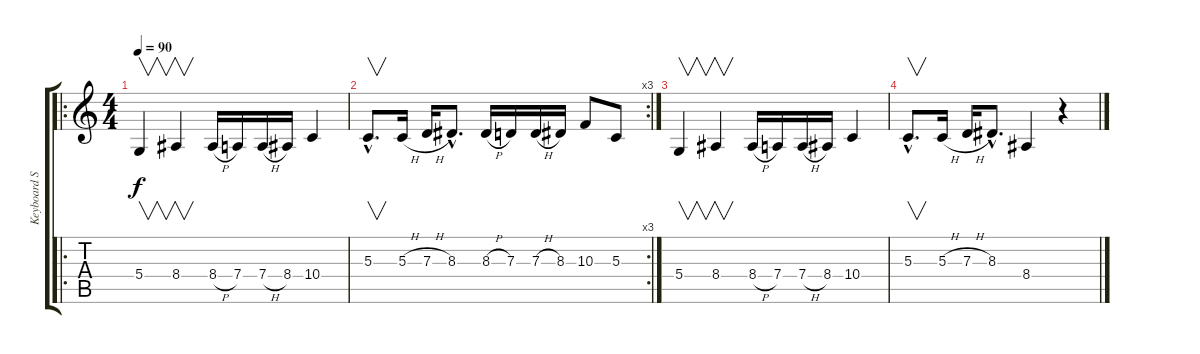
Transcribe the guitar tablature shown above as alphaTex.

\track ("Keyboard Strings" "Keyboard S") {instrument stringensemble1}
\staff {score tabs}
\tuning (E4 B3 G3 D3 A2 E2) {hide}
\ro
\ts (4 4)
\tempo 90
\clef g2
\ks c
5.4.4{v dy f} 8.4.4{v} 8.4{h}.16 7.4.16 7.4{h}.16 8.4.16 10.4.4 |
\rc 3
5.3{hac}.8{v d} 5.3{h}.16 7.3{h}.16 8.3{hac}.8{d} 8.3{h}.16 7.3.16 7.3{h}.16 8.3.16 10.3.8 5.3.8 |
5.4.4{v} 8.4.4{v} 8.4{h}.16 7.4.16 7.4{h}.16 8.4.16 10.4.4 |
5.3{hac}.8{v d} 5.3{h}.16 7.3{h}.16 8.3{hac}.8{d} 8.4.4 r.4
